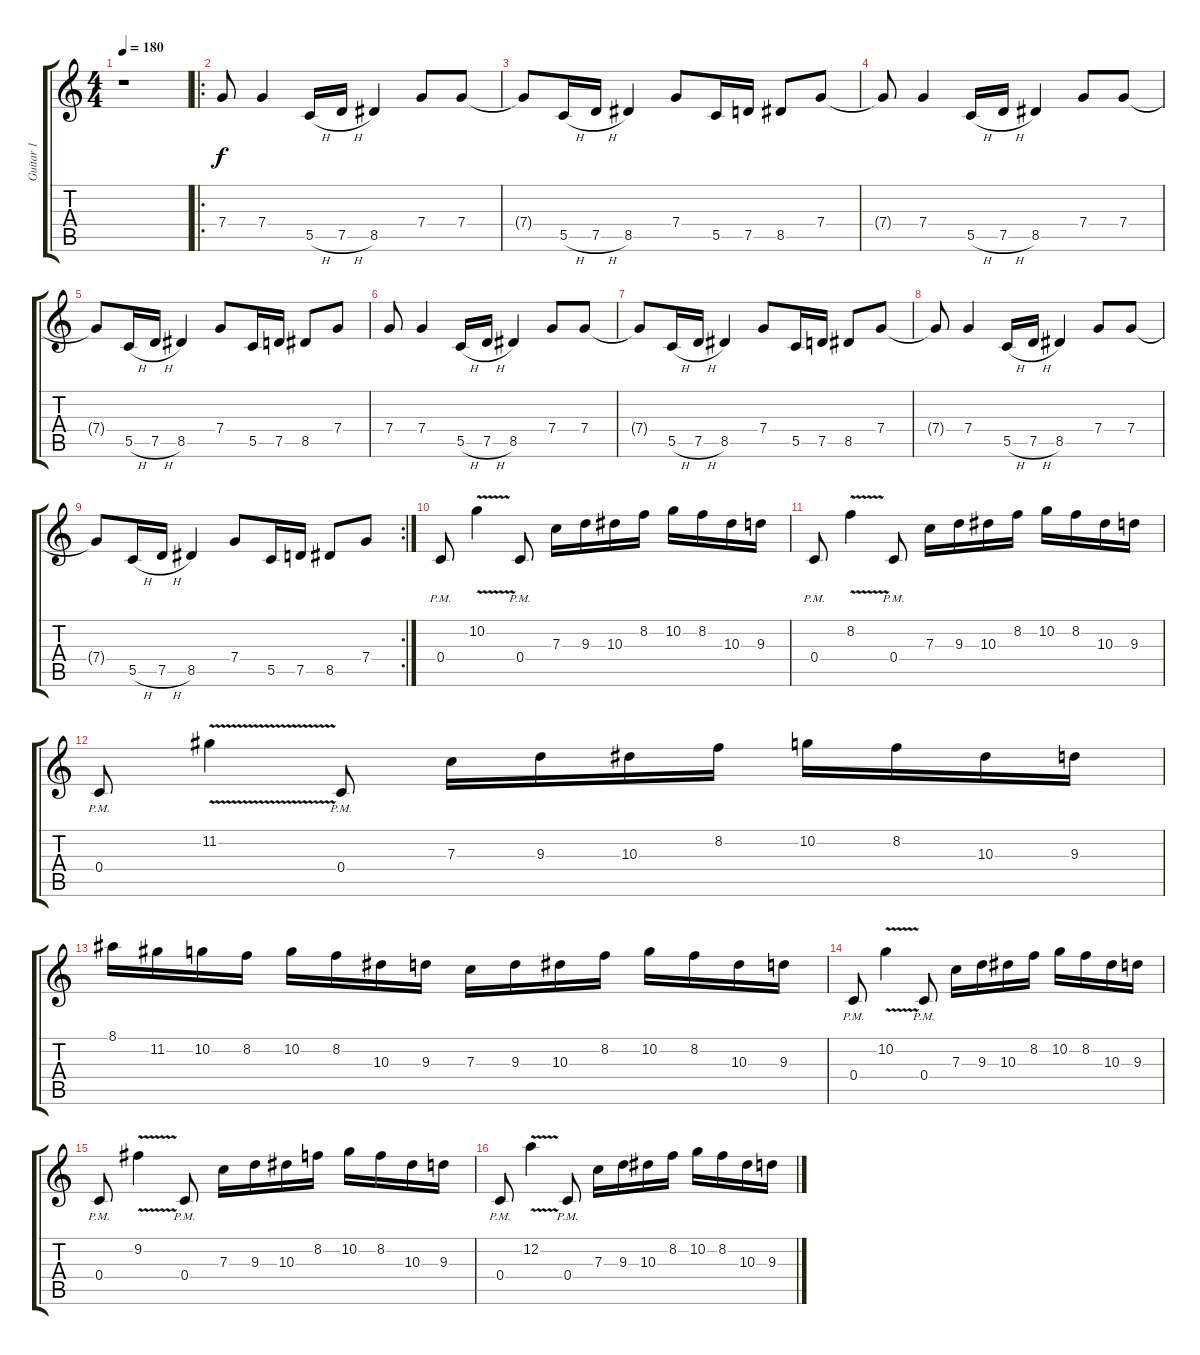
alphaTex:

\track ("Guitar 1" "Guitar 1") {instrument distortionguitar}
\staff {score tabs}
\tuning (D4 A3 F3 C3 G2 D2) {hide}
\ts (4 4)
\tempo 180
\clef g2
\ks c
r.1{dy f instrument distortionguitar} |
\ro
7.4.8 7.4.4 5.5{h}.16 7.5{h}.16 8.5.4 7.4.8 7.4.8 |
7.4{t}.8 5.5{h}.16 7.5{h}.16 8.5.4 7.4.8 5.5.16 7.5.16 8.5.8 7.4.8 |
7.4{t}.8 7.4.4 5.5{h}.16 7.5{h}.16 8.5.4 7.4.8 7.4.8 |
7.4{t}.8 5.5{h}.16 7.5{h}.16 8.5.4 7.4.8 5.5.16 7.5.16 8.5.8 7.4.8 |
7.4.8 7.4.4 5.5{h}.16 7.5{h}.16 8.5.4 7.4.8 7.4.8 |
7.4{t}.8 5.5{h}.16 7.5{h}.16 8.5.4 7.4.8 5.5.16 7.5.16 8.5.8 7.4.8 |
7.4{t}.8 7.4.4 5.5{h}.16 7.5{h}.16 8.5.4 7.4.8 7.4.8 |
\rc 2
7.4{t}.8 5.5{h}.16 7.5{h}.16 8.5.4 7.4.8 5.5.16 7.5.16 8.5.8 7.4.8 |
0.4{pm}.8 10.2{v}.4 0.4{pm}.8 7.3.16 9.3.16 10.3.16 8.2.16 10.2.16 8.2.16 10.3.16 9.3.16 |
0.4{pm}.8 8.2{v}.4 0.4{pm}.8 7.3.16 9.3.16 10.3.16 8.2.16 10.2.16 8.2.16 10.3.16 9.3.16 |
0.4{pm}.8 11.2{v}.4 0.4{pm}.8 7.3.16 9.3.16 10.3.16 8.2.16 10.2.16 8.2.16 10.3.16 9.3.16 |
8.1.16 11.2.16 10.2.16 8.2.16 10.2.16 8.2.16 10.3.16 9.3.16 7.3.16 9.3.16 10.3.16 8.2.16 10.2.16 8.2.16 10.3.16 9.3.16 |
0.4{pm}.8 10.2{v}.4 0.4{pm}.8 7.3.16 9.3.16 10.3.16 8.2.16 10.2.16 8.2.16 10.3.16 9.3.16 |
0.4{pm}.8 9.2{v}.4 0.4{pm}.8 7.3.16 9.3.16 10.3.16 8.2.16 10.2.16 8.2.16 10.3.16 9.3.16 |
0.4{pm}.8 12.2{v}.4 0.4{pm}.8 7.3.16 9.3.16 10.3.16 8.2.16 10.2.16 8.2.16 10.3.16 9.3.16
